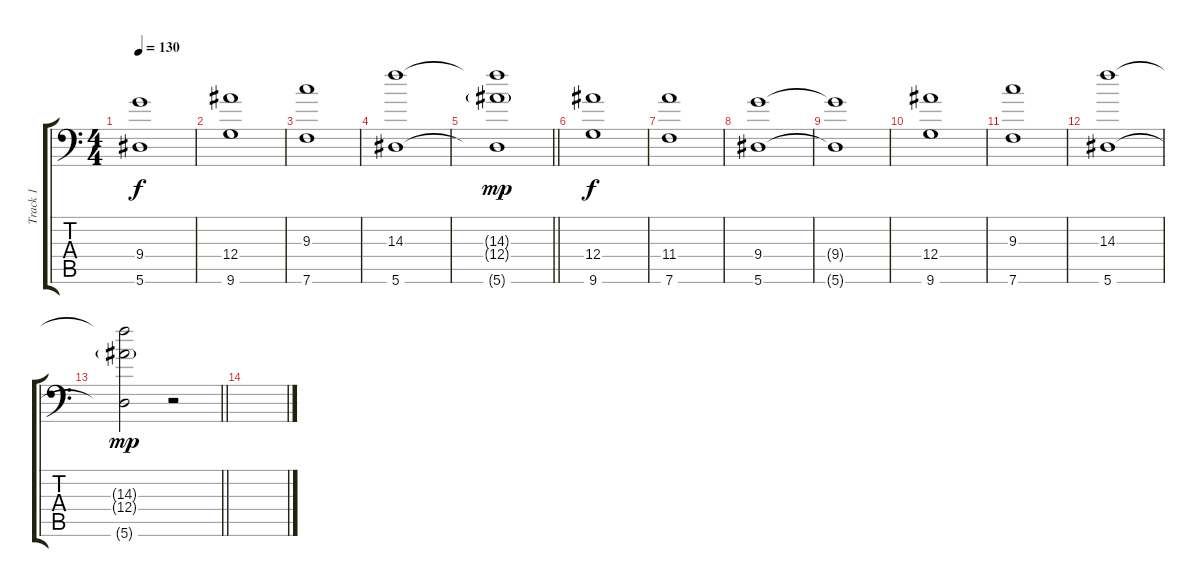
\track ("Track 1" "Track 1") {instrument acousticguitarsteel}
\staff {score tabs}
\tuning (C4 G3 Eb3 Bb2 F2 Bb1) {hide}
\ts (4 4)
\tempo 130
\clef f4
\ks c
(9.4{t} 5.6{t}).1{dy f} |
(12.4 9.6).1 |
(9.3 7.6).1 |
(14.3 5.6).1 |
\barLineRight lightlight
(14.3{t} 12.4{g} 5.6{t}).1{dy mp} |
\section ("" "")
(12.4 9.6).1{dy f} |
(11.4 7.6).1 |
(9.4 5.6).1 |
(9.4{t} 5.6{t}).1 |
(12.4 9.6).1 |
(9.3 7.6).1 |
(14.3 5.6).1 |
\barLineRight lightlight
(14.3{t} 12.4{g} 5.6{t}).2{dy mp} r.2 |
\section ("" "")
